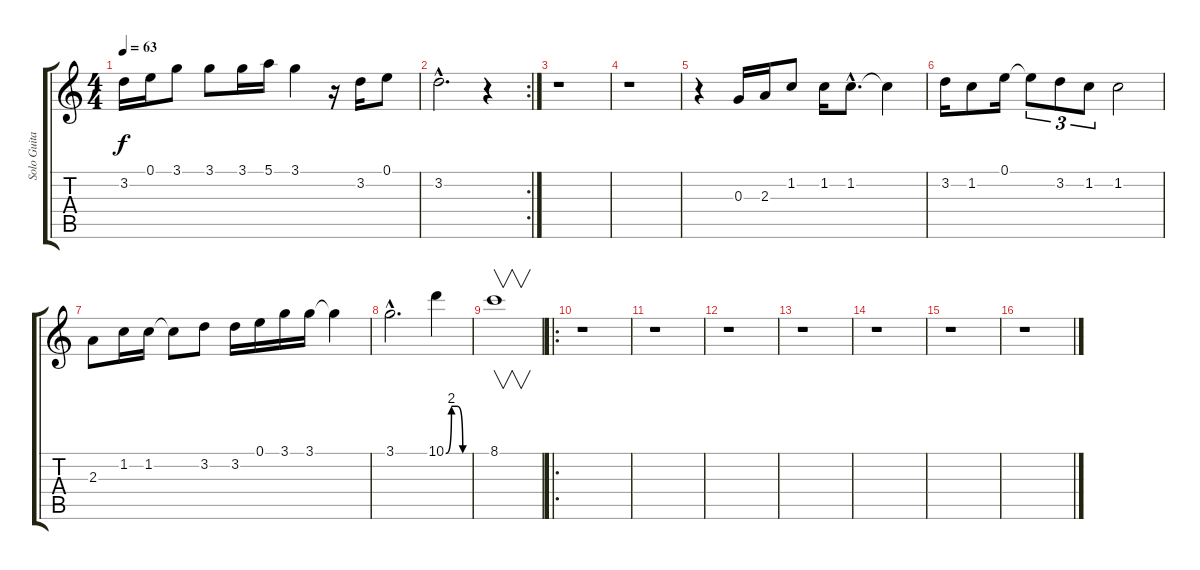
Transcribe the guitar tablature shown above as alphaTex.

\track ("Solo Guitare" "Solo Guita") {instrument electricguitarjazz}
\staff {score tabs}
\tuning (E4 B3 G3 D3 A2 E2) {hide}
\ts (4 4)
\tempo 63
\clef g2
\ks c
3.2.16{dy f} 0.1.16 3.1.8 3.1.8 3.1.16 5.1.16 3.1.4 r.16 3.2.16 0.1.8 |
\rc 2
3.2{hac}.2{d} r.4 |
r.1 |
r.1 |
r.4 0.3.16 2.3.16 1.2.8 1.2.16 1.2{hac}.8{d} 1.2{t}.4 |
3.2.16 1.2.8 0.1.16 0.1{t}.8{tu (3 2)} 3.2.8{tu (3 2)} 1.2.8{tu (3 2)} 1.2.2 |
2.3.8 1.2.16 1.2.16 1.2{t}.8 3.2.8 3.2.16 0.1.16 3.1.16 3.1.16 3.1{t}.4 |
3.1{hac}.2{d} 10.1{be (custom 0 0 15 8 30 8 45 0 60 0)}.4 |
8.1.1{v} |
\ro
r.1 |
r.1 |
r.1 |
r.1 |
r.1 |
r.1 |
r.1
